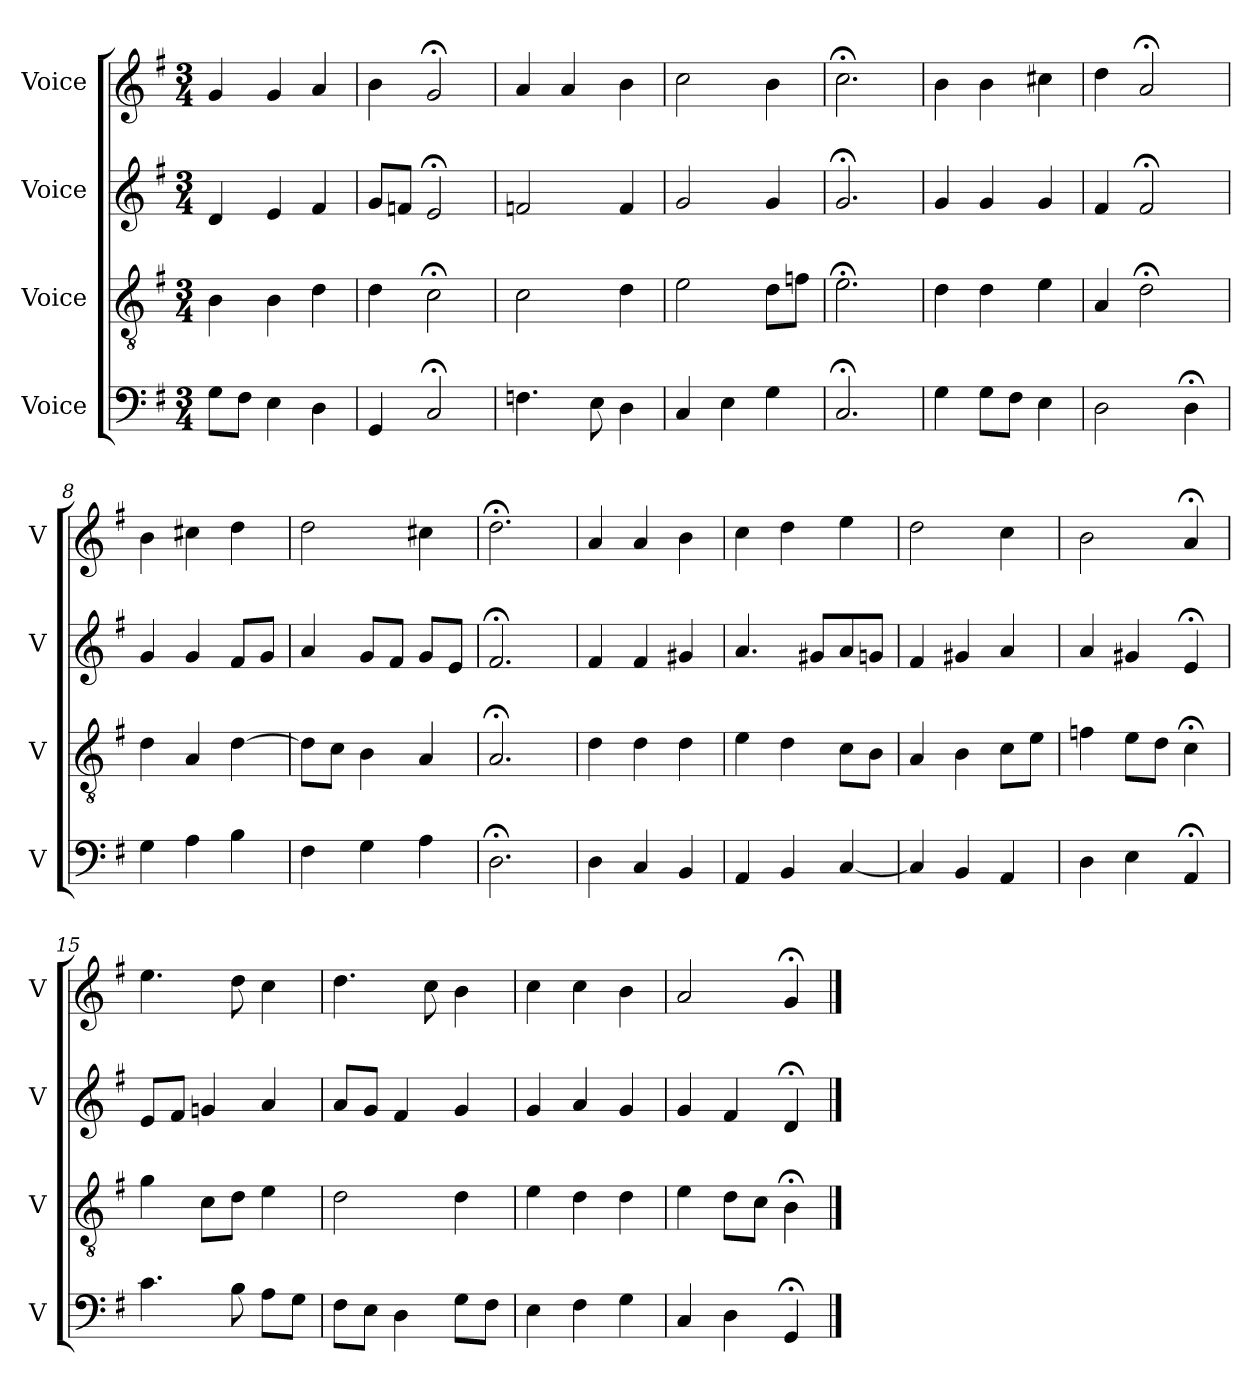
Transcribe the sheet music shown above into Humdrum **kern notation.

**kern	**kern	**kern	**kern
*part4	*part3	*part2	*part1
*staff4	*staff3	*staff2	*staff1
*I"Voice	*I"Voice	*I"Voice	*I"Voice
*I'V	*I'V	*I'V	*I'V
*clefF4	*clefGv2	*clefG2	*clefG2
*k[f#]	*k[f#]	*k[f#]	*k[f#]
*M3/4	*M3/4	*M3/4	*M3/4
*MM100	*MM100	*MM100	*MM100
=1	=1	=1	=1
8G\L	4B\	4d/	4g/
8F#\J	.	.	.
4E\	4B\	4e/	4g/
4D\	4d\	4f#/	4a/
=2	=2	=2	=2
4GG/	4d\	8g/L	4b\
.	.	8fn/J	.
2C;/	2c;\	2e;/	2g;/
=3	=3	=3	=3
4.Fn\	2c\	2fn/	4a/
.	.	.	4a/
8E\	.	.	.
4D\	4d\	4f/	4b\
=4	=4	=4	=4
4C/	2e\	2g/	2cc\
4E\	.	.	.
4G\	8d\L	4g/	4b\
.	8fn\J	.	.
=5	=5	=5	=5
2.C;/	2.e;\	2.g;/	2.cc;\
=6	=6	=6	=6
4G\	4d\	4g/	4b\
8G\L	4d\	4g/	4b\
8F#\J	.	.	.
4E\	4e\	4g/	4cc#X\
=7	=7	=7	=7
2D\	4A/	4f#/	4dd\
.	2d;\	2f#;/	2a;/
4D;\	.	.	.
!!LO:LB:g=z
=8	=8	=8	=8
4G\	4d\	4g/	4b\
4A\	4A/	4g/	4cc#X\
4B\	[4d\	8f#/L	4dd\
.	.	8g/J	.
=9	=9	=9	=9
4F#\	8d\L]	4a/	2dd\
.	8c\J	.	.
4G\	4B\	8g/L	.
.	.	8f#/J	.
4A\	4A/	8g/L	4cc#X\
.	.	8e/J	.
=10	=10	=10	=10
2.D;\	2.A;/	2.f#;/	2.dd;\
=11	=11	=11	=11
4D\	4d\	4f#/	4a/
4C/	4d\	4f#/	4a/
4BB/	4d\	4g#X/	4b\
=12	=12	=12	=12
4AA/	4e\	4.a/	4cc\
4BB/	4d\	.	4dd\
.	.	8g#X/L	.
[4C/	8c\L	8a/	4ee\
.	8B\J	8gn/J	.
=13	=13	=13	=13
4C/]	4A/	4f#/	2dd\
4BB/	4B\	4g#X/	.
4AA/	8c\L	4a/	4cc\
.	8e\J	.	.
=14	=14	=14	=14
4D\	4fn\	4a/	2b\
4E\	8e\L	4g#X/	.
.	8d\J	.	.
4AA;/	4c;\	4e;/	4a;/
!!LO:LB:g=z
=15!|	=15!|	=15!|	=15!|
4.c\	4g\	8e/L	4.ee\
.	.	8f#/J	.
.	8c\L	4gn/	.
8B\	8d\J	.	8dd\
8A\L	4e\	4a/	4cc\
8G\J	.	.	.
=16	=16	=16	=16
8F#\L	2d\	8a/L	4.dd\
8E\J	.	8g/J	.
4D\	.	4f#/	.
.	.	.	8cc\
8G\L	4d\	4g/	4b\
8F#\J	.	.	.
=17	=17	=17	=17
4E\	4e\	4g/	4cc\
4F#\	4d\	4a/	4cc\
4G\	4d\	4g/	4b\
=18	=18	=18	=18
4C/	4e\	4g/	2a/
4D\	8d\L	4f#/	.
.	8c\J	.	.
4GG;/	4B;\	4d;/	4g;/
==	==	==	==
*-	*-	*-	*-
